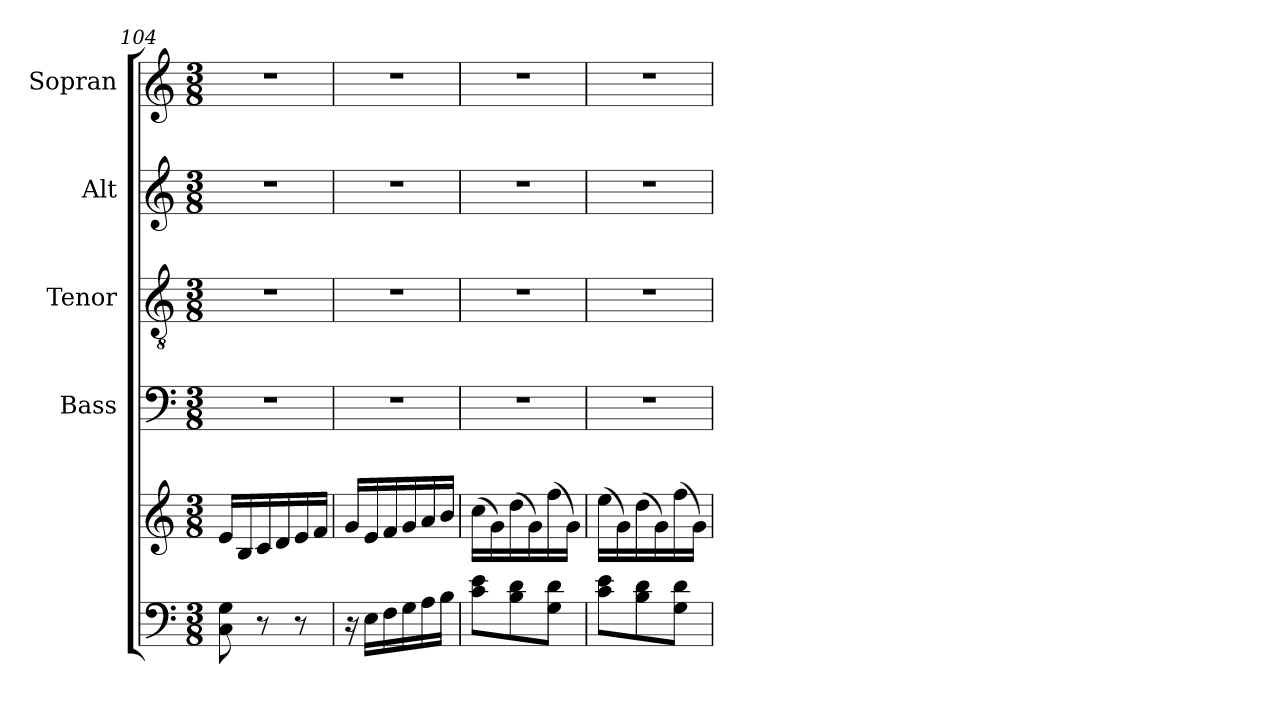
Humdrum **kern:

**kern	**kern	**kern	**kern	**kern	**kern
*part5	*part5	*part4	*part3	*part2	*part1
*staff6	*staff5	*staff4	*staff3	*staff2	*staff1
*	*	*I"Bass	*I"Tenor	*I"Alt	*I"Sopran
*	*	*I'B.	*I'T.	*I'A.	*I'S.
!!LO:LB:g=z
*clefF4	*clefG2	*clefF4	*clefGv2	*clefG2	*clefG2
*k[]	*k[]	*k[]	*k[]	*k[]	*k[]
*C:	*C:	*C:	*C:	*C:	*C:
*M3/8	*M3/8	*M3/8	*M3/8	*M3/8	*M3/8
=104	=104	=104	=104	=104	=104
8C\ 8G\	16e/LL	4.r	4.r	4.r	4.r
.	16B/	.	.	.	.
8r	16c/	.	.	.	.
.	16d/	.	.	.	.
8r	16e/	.	.	.	.
.	16f/JJ	.	.	.	.
=105	=105	=105	=105	=105	=105
16r	16g/LL	4.r	4.r	4.r	4.r
16E\LL	16e/	.	.	.	.
16F\	16f/	.	.	.	.
16G\	16g/	.	.	.	.
16A\	16a/	.	.	.	.
16B\JJ	16b/JJ	.	.	.	.
=106	=106	=106	=106	=106	=106
8c\ 8e\L	(>16cc\LL	4.r	4.r	4.r	4.r
.	16g\)	.	.	.	.
8B\ 8d\	(>16dd\	.	.	.	.
.	16g\)	.	.	.	.
8G\ 8d\J	(>16ff\	.	.	.	.
.	16g\JJ)	.	.	.	.
=107	=107	=107	=107	=107	=107
8c\ 8e\L	(>16ee\LL	4.r	4.r	4.r	4.r
.	16g\)	.	.	.	.
8B\ 8d\	(>16dd\	.	.	.	.
.	16g\)	.	.	.	.
8G\ 8d\J	(>16ff\	.	.	.	.
.	16g\JJ)	.	.	.	.
=	=	=	=	=	=
*-	*-	*-	*-	*-	*-
